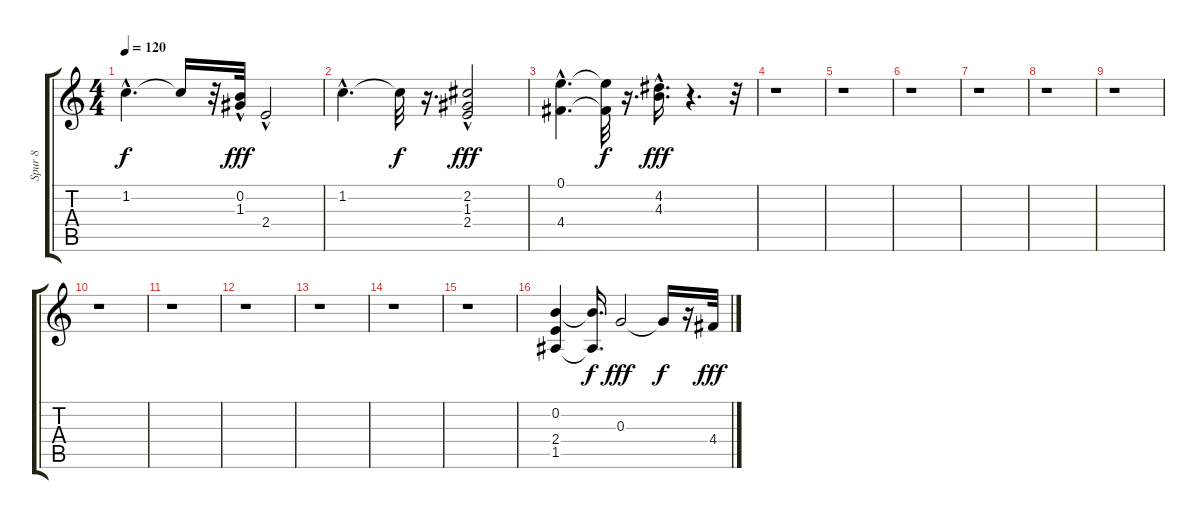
\track ("Spur 8" "Spur 8") {instrument acousticguitarnylon}
\staff {score tabs}
\tuning (E4 B3 G3 D3 A2 E2) {hide}
\ts (4 4)
\tempo 120
\clef g2
\ks c
1.2{hac t}.4{d dy f} 1.2{t}.16 r.32 (0.2{hac} 1.3{hac}).32{dy fff} 2.4{hac}.2 |
1.2{hac}.4{d} 1.2{t}.32{dy f} r.16{d} (2.2{hac} 1.3 2.4{hac}).2{dy fff} |
(0.1{hac} 4.4{hac}).4{d} (0.1{t} 4.4{t}).32{dy f} r.16{d} (4.2{hac} 4.3{hac}).16{d dy fff} r.4{d} r.32 |
r.1 |
r.1 |
r.1 |
r.1 |
r.1 |
r.1 |
r.1 |
r.1 |
r.1 |
r.1 |
r.1 |
r.1 |
(0.2 2.4 1.5).4 (0.2{t} 1.5{t}).16{d dy f} 0.3.2{dy fff} 0.3{t}.16{dy f} r.16 4.4.32{dy fff}
